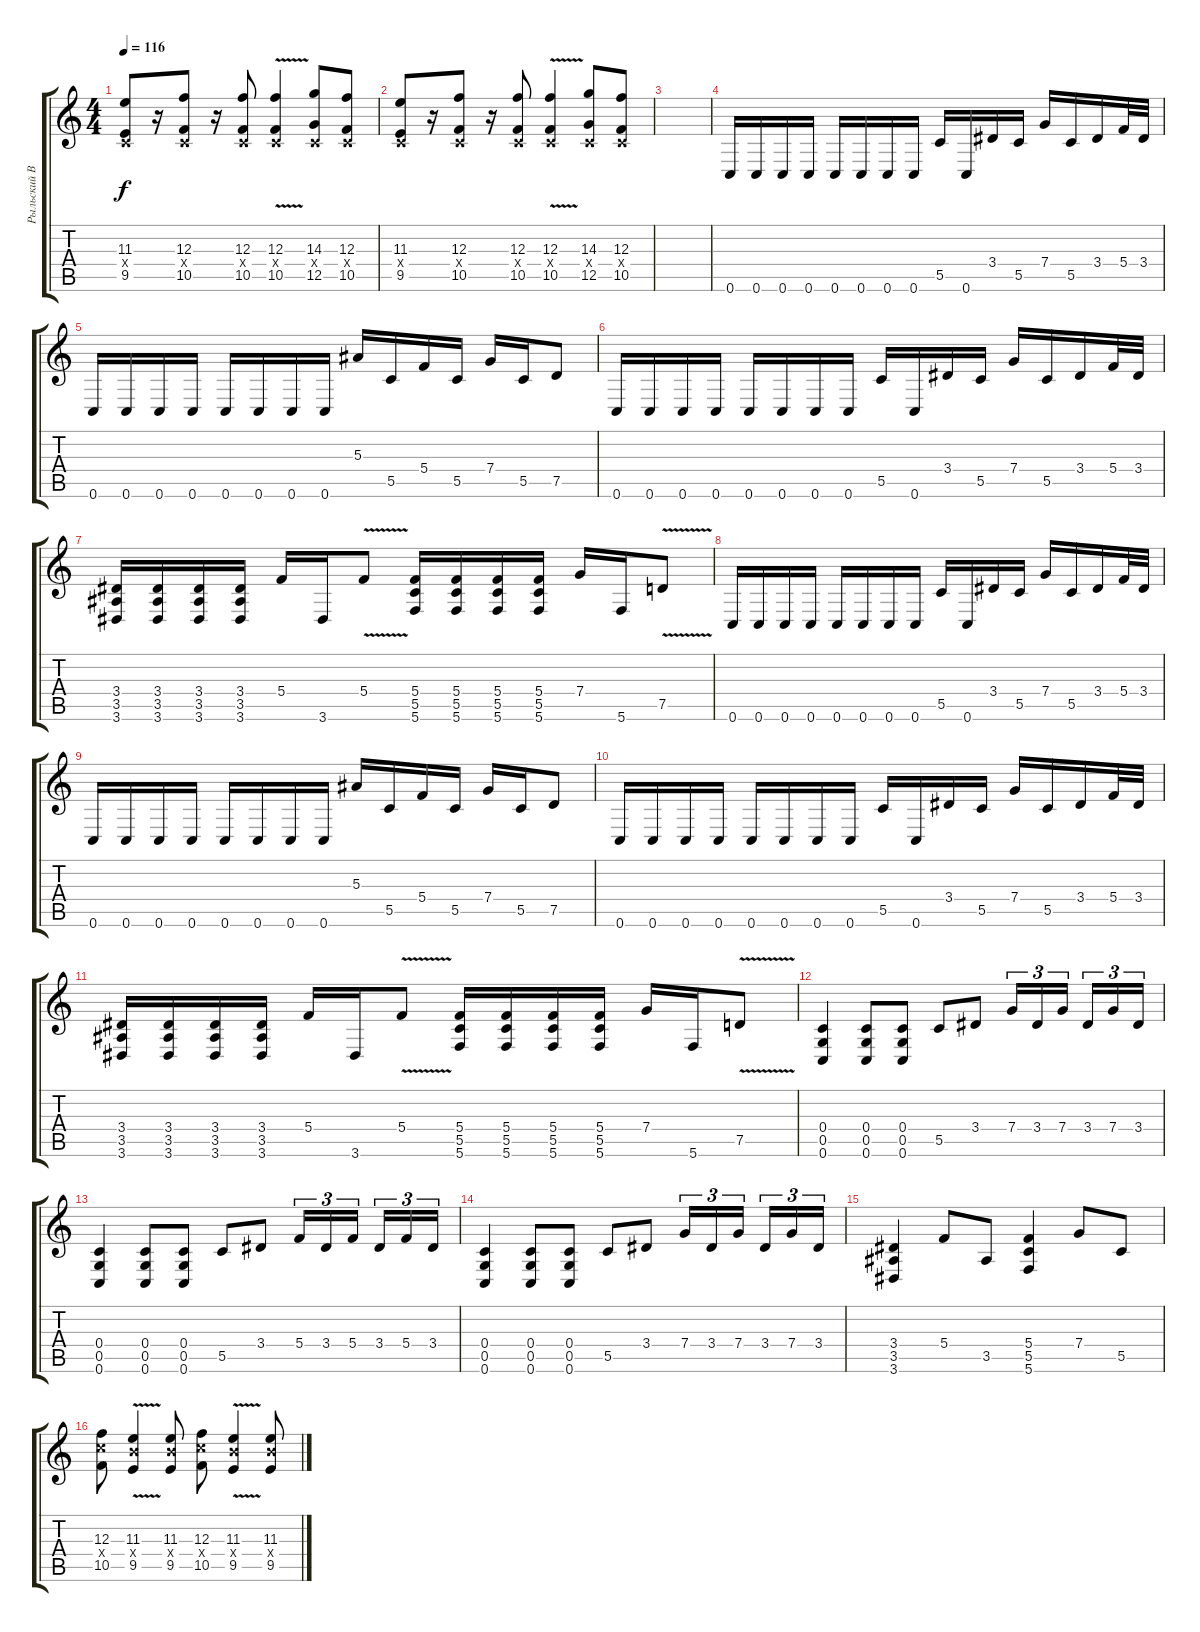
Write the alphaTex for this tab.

\track ("Рыльский Владислав" "Рыльский В") {instrument distortionguitar}
\staff {score tabs}
\tuning (D4 A3 F3 C3 G2 C2) {hide}
\ts (4 4)
\tempo 116
\clef g2
\ks c
(11.3 0.4{x} 9.5).8{dy f} r.16 (12.3 0.4{x} 10.5).8 r.16 (12.3 0.4{x} 10.5).8 (12.3{v} 0.4{x} 10.5).4 (14.3 0.4{x} 12.5).8 (12.3 0.4{x} 10.5).8 |
(11.3 0.4{x} 9.5).8 r.16 (12.3 0.4{x} 10.5).8 r.16 (12.3 0.4{x} 10.5).8 (12.3{v} 0.4{x} 10.5).4 (14.3 0.4{x} 12.5).8 (12.3 0.4{x} 10.5).8 |
|
0.6.16 0.6.16 0.6.16 0.6.16 0.6.16 0.6.16 0.6.16 0.6.16 5.5.16 0.6.16 3.4.16 5.5.16 7.4.16 5.5.16 3.4.16 5.4.32 3.4.32 |
0.6.16 0.6.16 0.6.16 0.6.16 0.6.16 0.6.16 0.6.16 0.6.16 5.3.16 5.5.16 5.4.16 5.5.16 7.4.16 5.5.16 7.5.8 |
0.6.16 0.6.16 0.6.16 0.6.16 0.6.16 0.6.16 0.6.16 0.6.16 5.5.16 0.6.16 3.4.16 5.5.16 7.4.16 5.5.16 3.4.16 5.4.32 3.4.32 |
(3.4 3.5 3.6).16 (3.4 3.5 3.6).16 (3.4 3.5 3.6).16 (3.4 3.5 3.6).16 5.4.16 3.6.16 5.4{v}.8 (5.4 5.5 5.6).16 (5.4 5.5 5.6).16 (5.4 5.5 5.6).16 (5.4 5.5 5.6).16 7.4.16 5.6.16 7.5{v}.8 |
0.6.16 0.6.16 0.6.16 0.6.16 0.6.16 0.6.16 0.6.16 0.6.16 5.5.16 0.6.16 3.4.16 5.5.16 7.4.16 5.5.16 3.4.16 5.4.32 3.4.32 |
0.6.16 0.6.16 0.6.16 0.6.16 0.6.16 0.6.16 0.6.16 0.6.16 5.3.16 5.5.16 5.4.16 5.5.16 7.4.16 5.5.16 7.5.8 |
0.6.16 0.6.16 0.6.16 0.6.16 0.6.16 0.6.16 0.6.16 0.6.16 5.5.16 0.6.16 3.4.16 5.5.16 7.4.16 5.5.16 3.4.16 5.4.32 3.4.32 |
(3.4 3.5 3.6).16 (3.4 3.5 3.6).16 (3.4 3.5 3.6).16 (3.4 3.5 3.6).16 5.4.16 3.6.16 5.4{v}.8 (5.4 5.5 5.6).16 (5.4 5.5 5.6).16 (5.4 5.5 5.6).16 (5.4 5.5 5.6).16 7.4.16 5.6.16 7.5{v}.8 |
(0.4 0.5 0.6).4 (0.4 0.5 0.6).8 (0.4 0.5 0.6).8 5.5.8 3.4.8 7.4.16{tu (3 2)} 3.4.16{tu (3 2)} 7.4.16{tu (3 2) beam splitsecondary} 3.4.16{tu (3 2)} 7.4.16{tu (3 2)} 3.4.16{tu (3 2)} |
(0.4 0.5 0.6).4 (0.4 0.5 0.6).8 (0.4 0.5 0.6).8 5.5.8 3.4.8 5.4.16{tu (3 2)} 3.4.16{tu (3 2)} 5.4.16{tu (3 2) beam splitsecondary} 3.4.16{tu (3 2)} 5.4.16{tu (3 2)} 3.4.16{tu (3 2)} |
(0.4 0.5 0.6).4 (0.4 0.5 0.6).8 (0.4 0.5 0.6).8 5.5.8 3.4.8 7.4.16{tu (3 2)} 3.4.16{tu (3 2)} 7.4.16{tu (3 2) beam splitsecondary} 3.4.16{tu (3 2)} 7.4.16{tu (3 2)} 3.4.16{tu (3 2)} |
(3.4 3.5 3.6).4 5.4.8 3.5.8 (5.4 5.5 5.6).4 7.4.8 5.5.8 |
(12.3 12.4{x} 10.5).8 (11.3{v} 11.4{x} 9.5).4 (11.3 11.4{x} 9.5).8 (12.3 12.4{x} 10.5).8 (11.3{v} 11.4{x} 9.5).4 (11.3 11.4{x} 9.5).8
